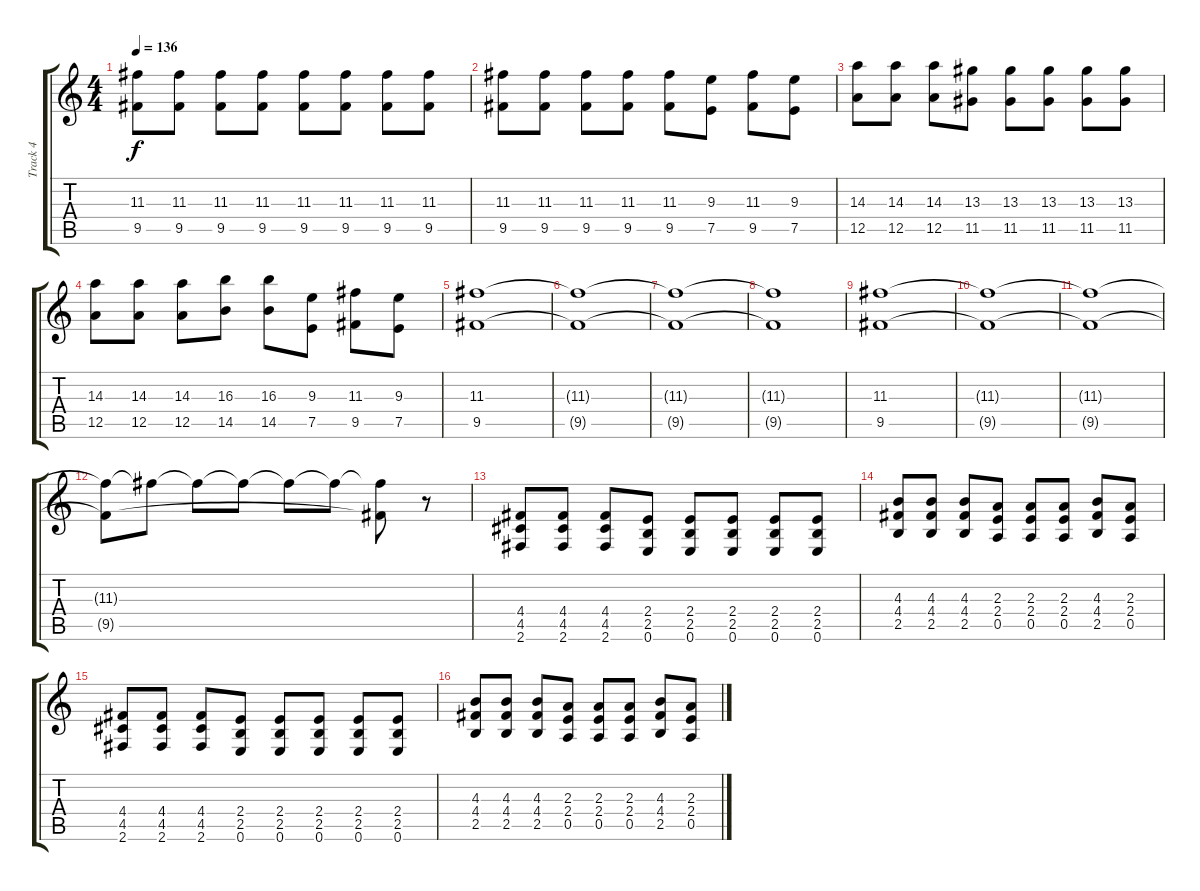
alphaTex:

\track ("Track 4" "Track 4") {instrument distortionguitar}
\staff {score tabs}
\tuning (E4 B3 G3 D3 A2 E2) {hide}
\ts (4 4)
\tempo 136
\clef g2
\ks c
(11.3 9.5).8{dy f} (11.3 9.5).8 (11.3 9.5).8 (11.3 9.5).8 (11.3 9.5).8 (11.3 9.5).8 (11.3 9.5).8 (11.3 9.5).8 |
(11.3 9.5).8 (11.3 9.5).8 (11.3 9.5).8 (11.3 9.5).8 (11.3 9.5).8 (9.3 7.5).8 (11.3 9.5).8 (9.3 7.5).8 |
(14.3 12.5).8 (14.3 12.5).8 (14.3 12.5).8 (13.3 11.5).8 (13.3 11.5).8 (13.3 11.5).8 (13.3 11.5).8 (13.3 11.5).8 |
(14.3 12.5).8 (14.3 12.5).8 (14.3 12.5).8 (16.3 14.5).8 (16.3 14.5).8 (9.3 7.5).8 (11.3 9.5).8 (9.3 7.5).8 |
(11.3 9.5).1 |
(11.3{t} 9.5{t}).1 |
(11.3{t} 9.5{t}).1 |
(11.3{t} 9.5{t}).1 |
(11.3 9.5).1 |
(11.3{t} 9.5{t}).1 |
(11.3{t} 9.5{t}).1 |
(11.3{t} 9.5{t}).8 11.3{t}.8 11.3{t}.8 11.3{t}.8 11.3{t}.8 11.3{t}.8 (11.3{t} 9.5{t}).8 r.8 |
(4.4 4.5 2.6).8 (4.4 4.5 2.6).8 (4.4 4.5 2.6).8 (2.4 2.5 0.6).8 (2.4 2.5 0.6).8 (2.4 2.5 0.6).8 (2.4 2.5 0.6).8 (2.4 2.5 0.6).8 |
(4.3 4.4 2.5).8 (4.3 4.4 2.5).8 (4.3 4.4 2.5).8 (2.3 2.4 0.5).8 (2.3 2.4 0.5).8 (2.3 2.4 0.5).8 (4.3 4.4 2.5).8 (2.3 2.4 0.5).8 |
(4.4 4.5 2.6).8 (4.4 4.5 2.6).8 (4.4 4.5 2.6).8 (2.4 2.5 0.6).8 (2.4 2.5 0.6).8 (2.4 2.5 0.6).8 (2.4 2.5 0.6).8 (2.4 2.5 0.6).8 |
(4.3 4.4 2.5).8 (4.3 4.4 2.5).8 (4.3 4.4 2.5).8 (2.3 2.4 0.5).8 (2.3 2.4 0.5).8 (2.3 2.4 0.5).8 (4.3 4.4 2.5).8 (2.3 2.4 0.5).8
